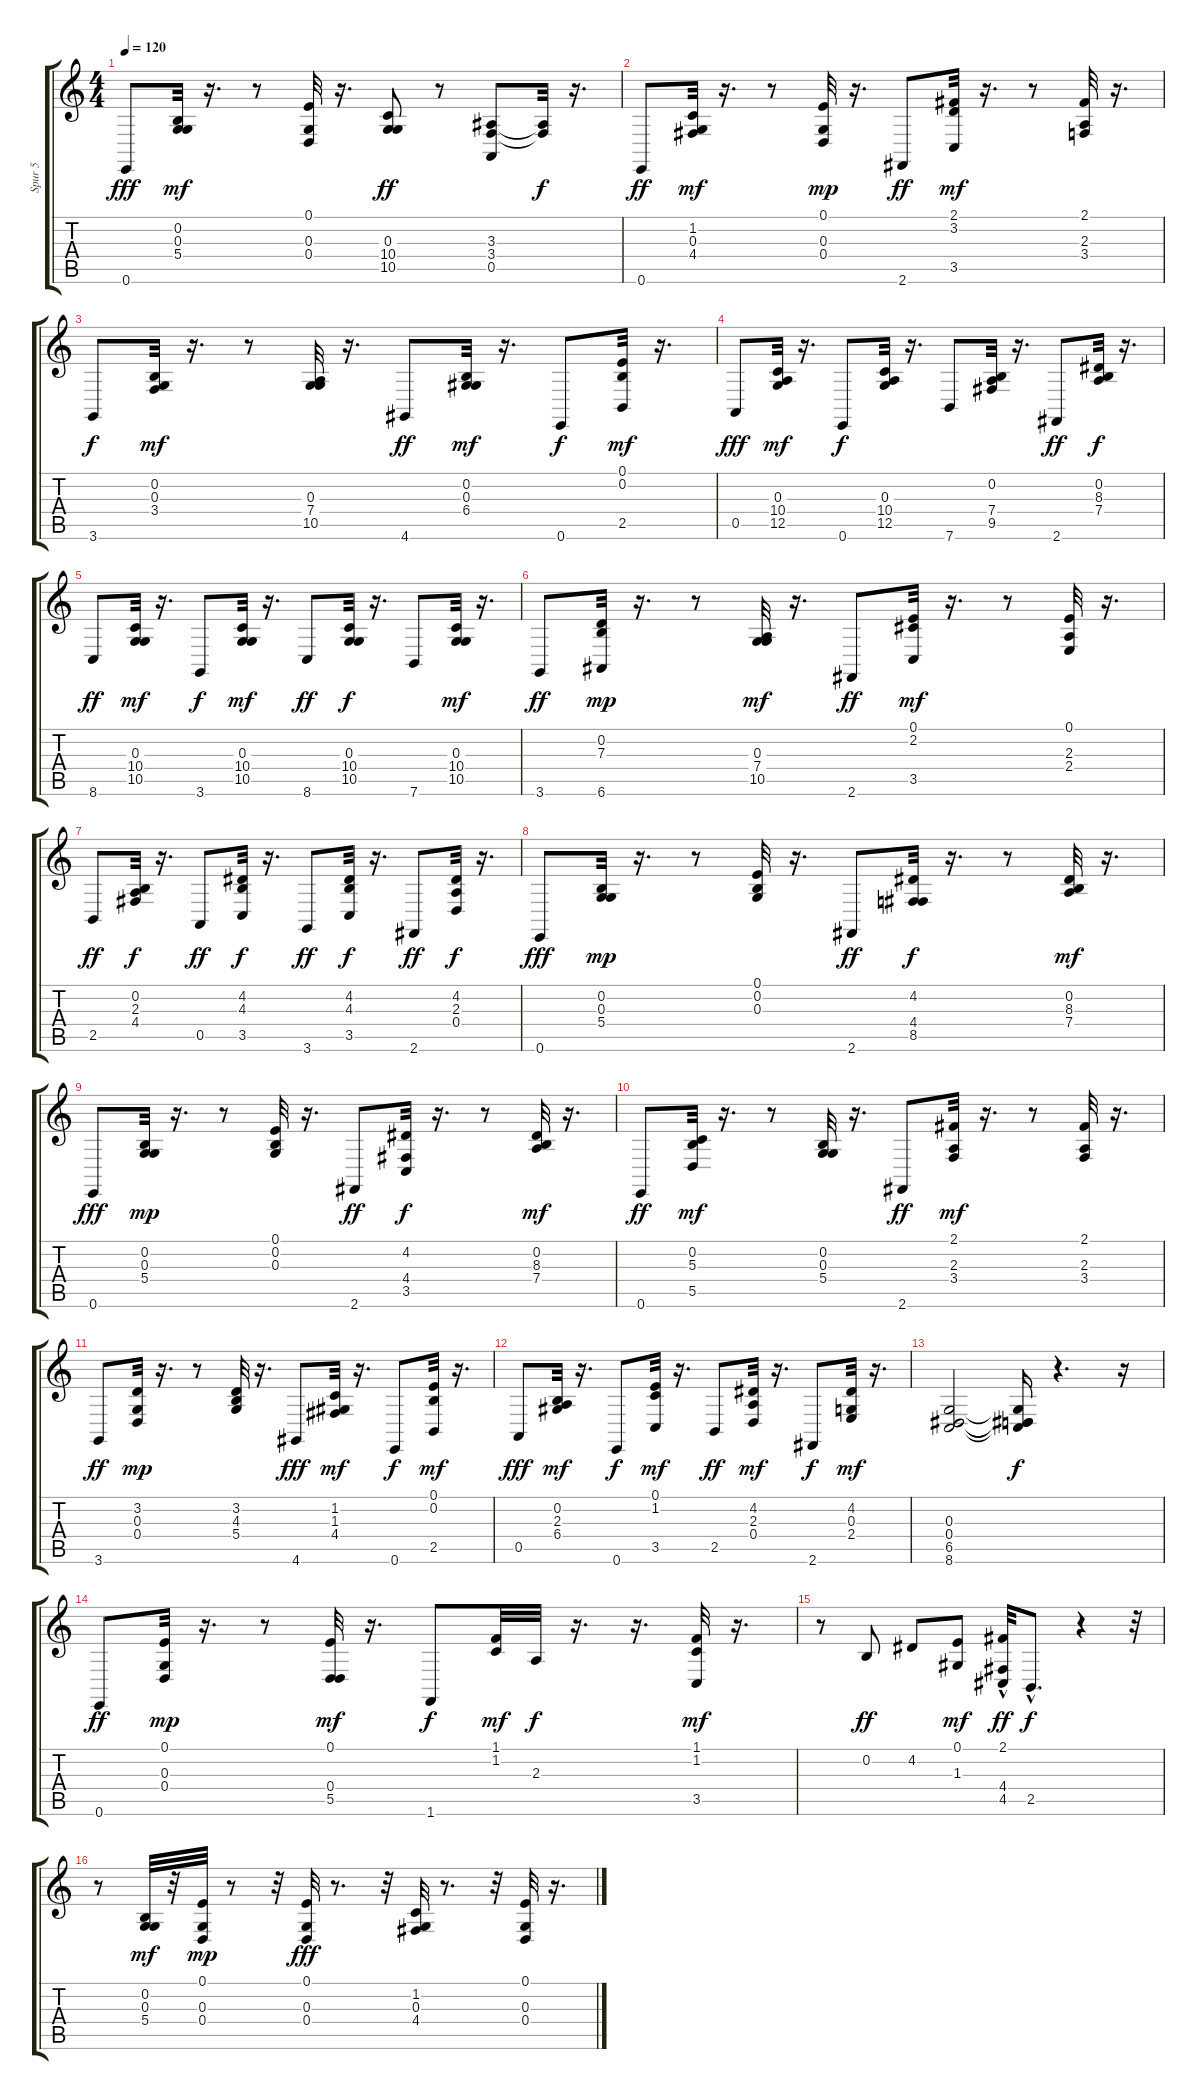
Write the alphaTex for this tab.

\track ("Spur 5" "Spur 5") {instrument electricgrandpiano}
\staff {score tabs}
\tuning (E4 B3 G3 D3 A2 E2) {hide}
\ts (4 4)
\tempo 120
\clef g2
\ks c
0.6.8{dy fff} (0.2 0.3 5.4).32{dy mf} r.16{d} r.8 (0.1 0.3 0.4).32 r.16{d} (0.3 10.4 10.5).8{dy ff} r.8 (3.3 3.4 0.5).8 (3.3{t} 3.4{t}).32{dy f} r.16{d} |
0.6.8{dy ff} (1.2 0.3 4.4).32{dy mf} r.16{d} r.8 (0.1 0.3 0.4).32{dy mp} r.16{d} 2.6.8{dy ff} (2.1 3.2 3.5).32{dy mf} r.16{d} r.8 (2.1 2.3 3.4).32 r.16{d} |
3.6.8{dy f} (0.2 0.3 3.4).32{dy mf} r.16{d} r.8 (0.3 7.4 10.5).32 r.16{d} 4.6.8{dy ff} (0.2 0.3 6.4).32{dy mf} r.16{d} 0.6.8{dy f} (0.1 0.2 2.5).32{dy mf} r.16{d} |
0.5.8{dy fff} (0.3 10.4 12.5).32{dy mf} r.16{d} 0.6.8{dy f} (0.3 10.4 12.5).32 r.16{d} 7.6.8 (0.2 7.4 9.5).32 r.16{d} 2.6.8{dy ff} (0.2 8.3 7.4).32{dy f} r.16{d} |
8.6.8{dy ff} (0.3 10.4 10.5).32{dy mf} r.16{d} 3.6.8{dy f} (0.3 10.4 10.5).32{dy mf} r.16{d} 8.6.8{dy ff} (0.3 10.4 10.5).32{dy f} r.16{d} 7.6.8 (0.3 10.4 10.5).32{dy mf} r.16{d} |
3.6.8{dy ff} (0.2 7.3 6.6).32{dy mp} r.16{d} r.8 (0.3 7.4 10.5).32{dy mf} r.16{d} 2.6.8{dy ff} (0.1 2.2 3.5).32{dy mf} r.16{d} r.8 (0.1 2.3 2.4).32 r.16{d} |
2.5.8{dy ff} (0.2 2.3 4.4).32{dy f} r.16{d} 0.5.8{dy ff} (4.2 4.3 3.5).32{dy f} r.16{d} 3.6.8{dy ff} (4.2 4.3 3.5).32{dy f} r.16{d} 2.6.8{dy ff} (4.2 2.3 0.4).32{dy f} r.16{d} |
0.6.8{dy fff} (0.2 0.3 5.4).32{dy mp} r.16{d} r.8 (0.1 0.2 0.3).32 r.16{d} 2.6.8{dy ff} (4.2 4.4 8.5).32{dy f} r.16{d} r.8 (0.2 8.3 7.4).32{dy mf} r.16{d} |
0.6.8{dy fff} (0.2 0.3 5.4).32{dy mp} r.16{d} r.8 (0.1 0.2 0.3).32 r.16{d} 2.6.8{dy ff} (4.2 4.4 3.5).32{dy f} r.16{d} r.8 (0.2 8.3 7.4).32{dy mf} r.16{d} |
0.6.8{dy ff} (0.2 5.3 5.5).32{dy mf} r.16{d} r.8 (0.2 0.3 5.4).32 r.16{d} 2.6.8{dy ff} (2.1 2.3 3.4).32{dy mf} r.16{d} r.8 (2.1 2.3 3.4).32 r.16{d} |
3.6.8{dy ff} (3.2 0.3 0.4).32{dy mp} r.16{d} r.8 (3.2 4.3 5.4).32 r.16{d} 4.6.8{dy fff} (1.2 1.3 4.4).32{dy mf} r.16{d} 0.6.8{dy f} (0.1 0.2 2.5).32{dy mf} r.16{d} |
0.5.8{dy fff} (0.2 2.3 6.4).32{dy mf} r.16{d} 0.6.8{dy f} (0.1 1.2 3.5).32{dy mf} r.16{d} 2.5.8{dy ff} (4.2 2.3 0.4).32{dy mf} r.16{d} 2.6.8{dy f} (4.2 0.3 2.4).32{dy mf} r.16{d} |
(0.3 0.4 6.5 8.6).2 (0.3{t} 0.4{t} 6.5{t} 8.6{t}).16{dy f} r.4{d} r.16 |
0.6.8{dy ff} (0.1 0.3 0.4).32{dy mp} r.16{d} r.8 (0.1 0.4 5.5).32{dy mf} r.16{d} 1.6.8{dy f} (1.1 1.2).32{dy mf} 2.3.32{dy f} r.16{d} r.16{d} (1.1 1.2 3.5).32{dy mf} r.16{d} |
r.8 0.2.8{dy ff} 4.2.8 (0.1 1.3).8{dy mf} (2.1{hac} 4.4{hac} 4.5{hac}).32{dy ff} 2.5{hac}.8{d dy f} r.4 r.32 |
r.8 (0.2 0.3 5.4).32{dy mf volume 12} r.32 (0.1 0.3 0.4).32{dy mp} r.8 r.32 (0.1 0.3 0.4).32{dy fff} r.8{d} r.32 (1.2 0.3 4.4).32 r.8{d} r.32 (0.1 0.3 0.4).32 r.16{d}
